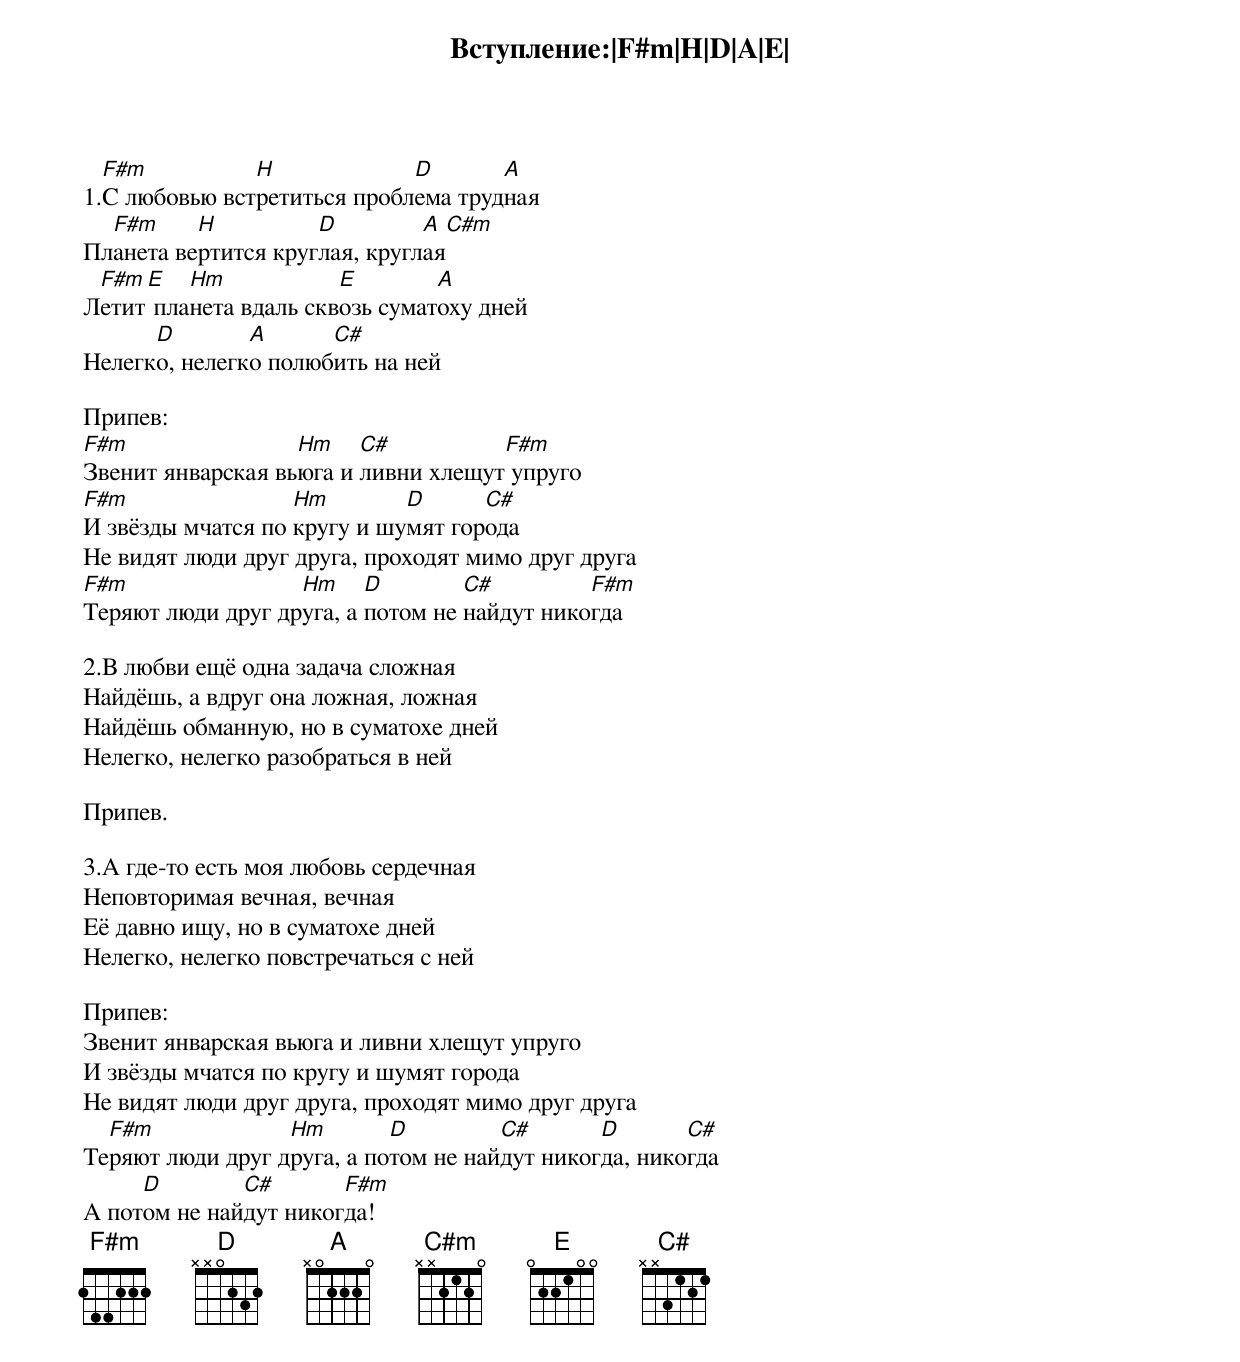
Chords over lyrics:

Вступление:|F#m|H|D|A|E|

  F#m          H             D       A
1.С любовью встретиться проблема трудная
  F#m     H          D         A  C#m
Планета вертится круглая, круглая
 F#m E   Hm            E        A
Летит планета вдаль сквозь суматоху дней
      D        A      C#
Нелегко, нелегко полюбить на ней

Припев:
F#m                Hm    C#          F#m
Звенит январская вьюга и ливни хлещут упруго
F#m                Hm        D      C#
И звёзды мчатся по кругу и шумят города
Не видят люди друг друга, проходят мимо друг друга
F#m                Hm     D        C#         F#m
Теряют люди друг друга, а потом не найдут никогда

2.В любви ещё одна задача сложная
Найдёшь, а вдруг она ложная, ложная
Найдёшь обманную, но в суматохе дней
Нелегко, нелегко разобраться в ней

Припев.

3.А где-то есть моя любовь сердечная
Неповторимая вечная, вечная
Её давно ищу, но в суматохе дней
Нелегко, нелегко повстречаться с ней

Припев:
Звенит январская вьюга и ливни хлещут упруго
И звёзды мчатся по кругу и шумят города
Не видят люди друг друга, проходят мимо друг друга
  F#m             Hm        D         C#       D       C#
Теряют люди друг друга, а потом не найдут никогда, никогда
     D        C#       F#m
А потом не найдут никогда!
